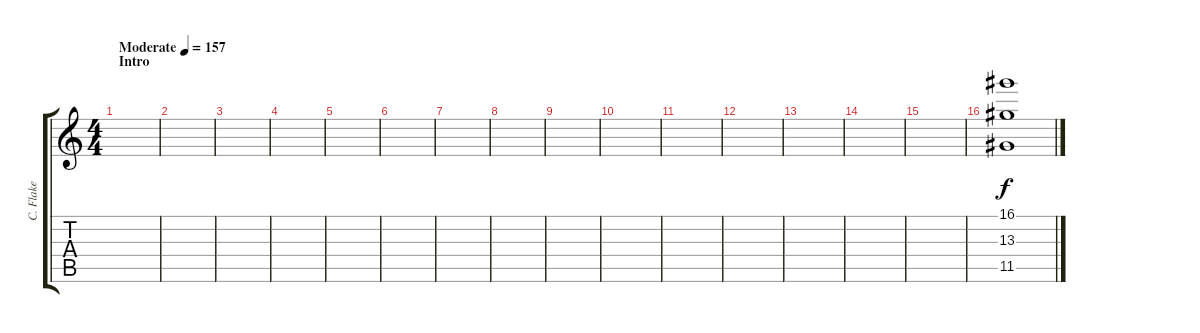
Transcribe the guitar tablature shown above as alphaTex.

\track ("C. Flake" "C. Flake") {instrument acousticguitarsteel}
\staff {score tabs}
\tuning (E4 B3 G3 D3 A2 E2) {hide}
\ts (4 4)
\section ("" "Intro")
\tempo (157 "Moderate")
\clef g2
\ks c
|
|
|
|
|
|
|
|
|
|
|
|
|
|
|
(16.1 13.3 11.5).1
